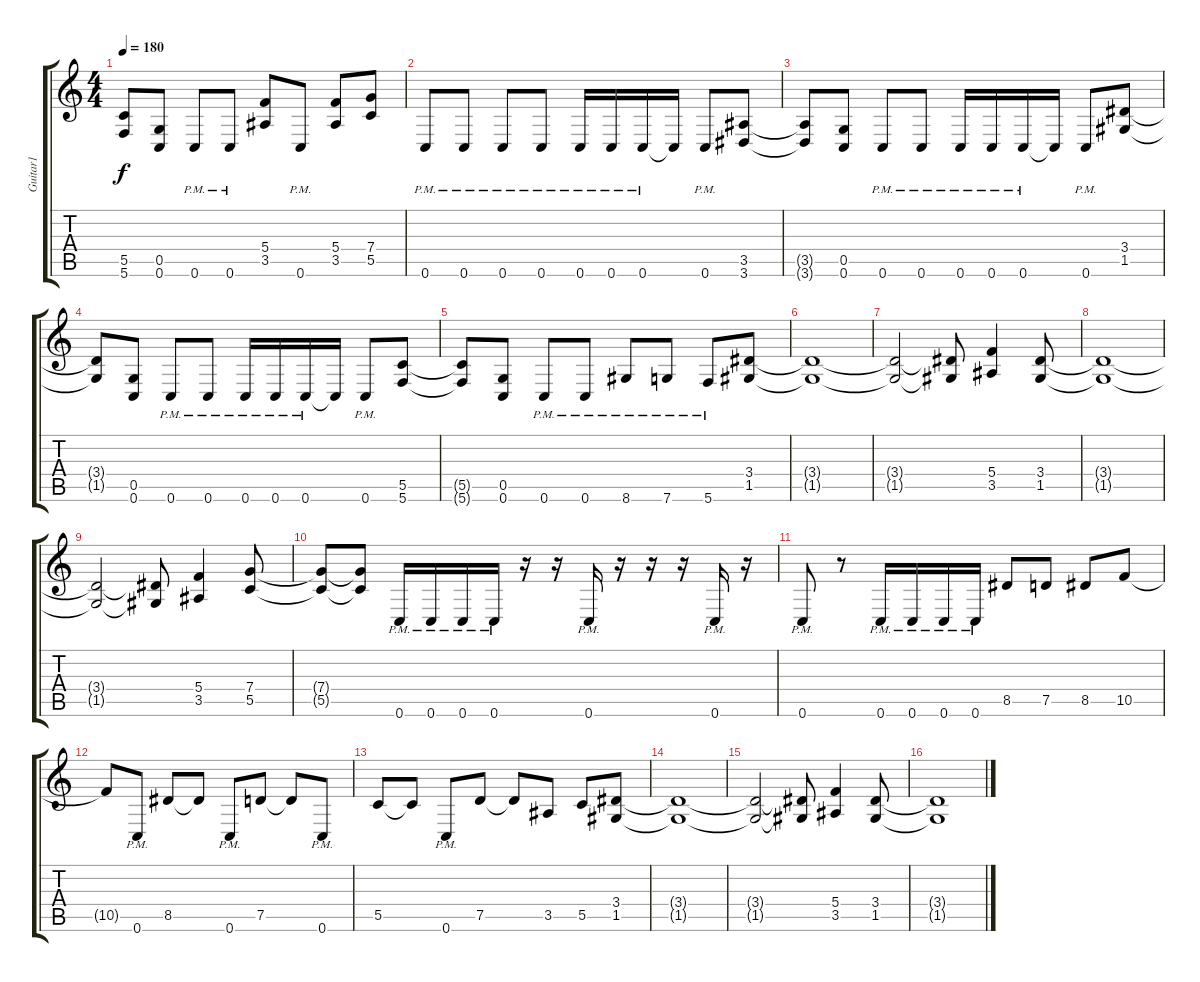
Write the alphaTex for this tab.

\track ("Guitar1" "Guitar1") {instrument distortionguitar}
\staff {score tabs}
\tuning (D4 A3 F3 C3 G2 C2) {hide}
\ts (4 4)
\tempo 180
\clef g2
\ks c
(5.5{t} 5.6{t}).8{dy f} (0.5 0.6).8 0.6{pm}.8 0.6{pm}.8 (5.4 3.5).8 0.6{pm}.8 (5.4 3.5).8 (7.4 5.5).8 |
0.6{pm}.8 0.6{pm}.8 0.6{pm}.8 0.6{pm}.8 0.6{pm}.16 0.6{pm}.16 0.6{pm}.16 0.6{t}.16 0.6{pm}.8 (3.5 3.6).8 |
(3.5{t} 3.6{t}).8 (0.5 0.6).8 0.6{pm}.8 0.6{pm}.8 0.6{pm}.16 0.6{pm}.16 0.6{pm}.16 0.6{t}.16 0.6{pm}.8 (3.4 1.5).8 |
(3.4{t} 1.5{t}).8 (0.5 0.6).8 0.6{pm}.8 0.6{pm}.8 0.6{pm}.16 0.6{pm}.16 0.6{pm}.16 0.6{t}.16 0.6{pm}.8 (5.5 5.6).8 |
(5.5{t} 5.6{t}).8 (0.5 0.6).8 0.6{pm}.8 0.6{pm}.8 8.6{pm}.8 7.6{pm}.8 5.6{pm}.8 (3.4 1.5).8 |
(3.4{t} 1.5{t}).1 |
(3.4{t} 1.5{t}).2 (3.4{t} 1.5{t}).8 (5.4 3.5).4 (3.4 1.5).8 |
(3.4{t} 1.5{t}).1 |
(3.4{t} 1.5{t}).2 (3.4{t} 1.5{t}).8 (5.4 3.5).4 (7.4 5.5).8 |
(7.4{t} 5.5{t}).8 (7.4{t} 5.5{t}).8 0.6{pm}.16 0.6{pm}.16 0.6{pm}.16 0.6{pm}.16 r.16 r.16 0.6{pm}.16 r.16 r.16 r.16 0.6{pm}.16 r.16 |
0.6{pm}.8 r.8 0.6{pm}.16 0.6{pm}.16 0.6{pm}.16 0.6{pm}.16 8.5.8 7.5.8 8.5.8 10.5.8 |
10.5{t}.8 0.6{pm}.8 8.5.8 8.5{t}.8 0.6{pm}.8 7.5.8 7.5{t}.8 0.6{pm}.8 |
5.5.8 5.5{t}.8 0.6{pm}.8 7.5.8 7.5{t}.8 3.5.8 5.5.8 (3.4 1.5).8 |
(3.4{t} 1.5{t}).1 |
(3.4{t} 1.5{t}).2 (3.4{t} 1.5{t}).8 (5.4 3.5).4 (3.4 1.5).8 |
(3.4{t} 1.5{t}).1
